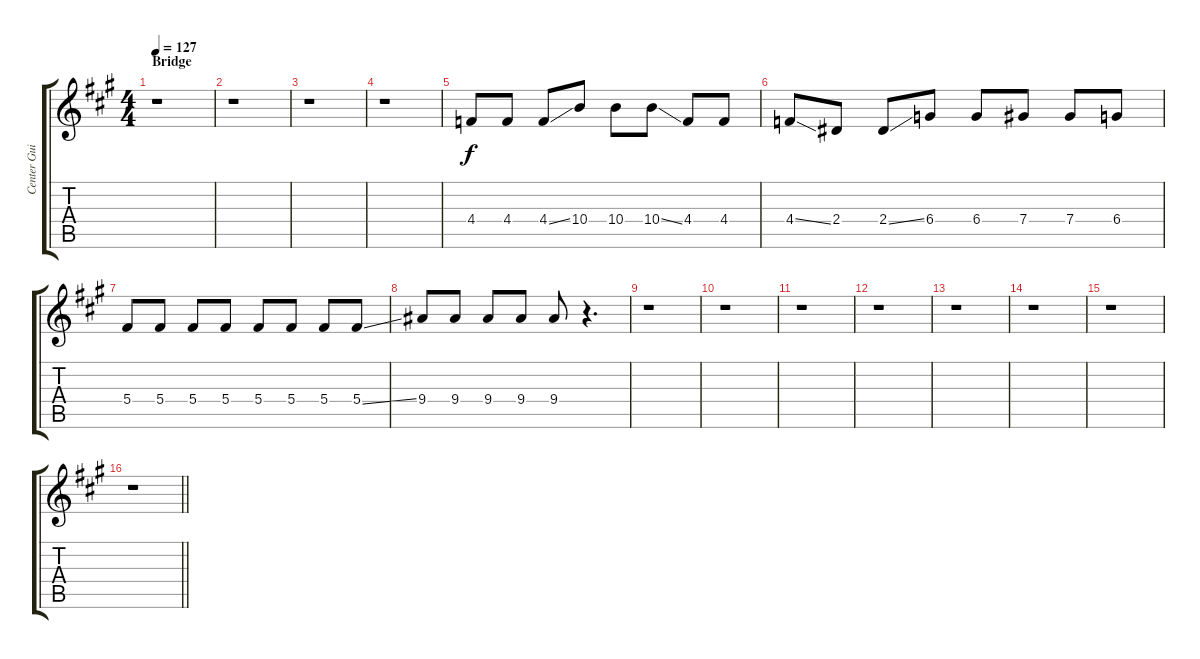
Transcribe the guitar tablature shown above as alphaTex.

\track ("Center Guitar" "Center Gui") {instrument distortionguitar}
\staff {score tabs}
\tuning (Eb4 Bb3 Gb3 Db3 Ab2 Eb2) {hide}
\ts (4 4)
\section ("" "Bridge")
\tempo 127
\clef g2
\ks a
r.1{dy f} |
r.1 |
r.1 |
r.1 |
4.4.8 4.4.8 4.4{ss}.8 10.4.8 10.4.8 10.4{ss}.8 4.4.8 4.4.8 |
4.4{ss}.8 2.4.8 2.4{ss}.8 6.4.8 6.4.8 7.4.8 7.4.8 6.4.8 |
5.4.8 5.4.8 5.4.8 5.4.8 5.4.8 5.4.8 5.4.8 5.4{ss}.8 |
9.4.8 9.4.8 9.4.8 9.4.8 9.4.8 r.4{d} |
r.1 |
r.1 |
r.1 |
r.1 |
r.1 |
r.1 |
r.1 |
\barLineRight lightlight
r.1
